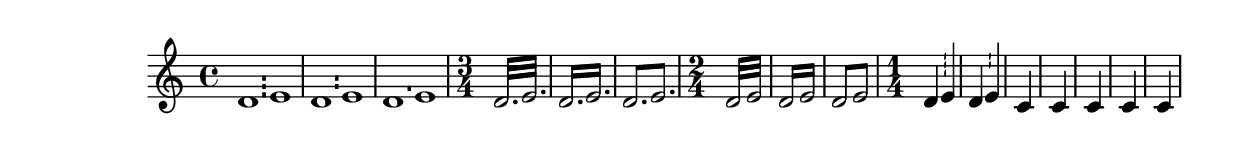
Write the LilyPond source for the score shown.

\version "2.7.32"

\header{
texidoc="
Chord tremolos look like beams, but are a kind of repeat symbol.
To avoid confusion, chord tremolo beams do not reach the stems, but 
leave a gap.  Chord tremolo beams on half notes are not ambiguous,
as half notes cannot appear in a regular beam, and should reach the 
stems.

In this example, each tremolo lasts exactly one measure.

(To ensure that the spacing engine is not confused we add some regular
notes as well.)

"
}

\context Voice \relative c' {
  \time 4/4
  \repeat "tremolo" 16 { d32 e }
  \repeat "tremolo" 8 { d16 e }
  \repeat "tremolo" 4 { d8 e }

  \time 3/4
  \repeat "tremolo" 12 { d32 e }
  \repeat "tremolo" 6 { d16 e } 
  \repeat "tremolo" 3 { d8 e } 

  \time 2/4
  \repeat "tremolo" 8 { d32 e }
  \repeat "tremolo" 4 { d16 e }
  \repeat "tremolo" 2 { d8 e }

  \time 1/4
  \repeat "tremolo" 4 { d32 e }
  \repeat "tremolo" 2 { d16 e }

  c4 c4 c4 c4 c4 
}

